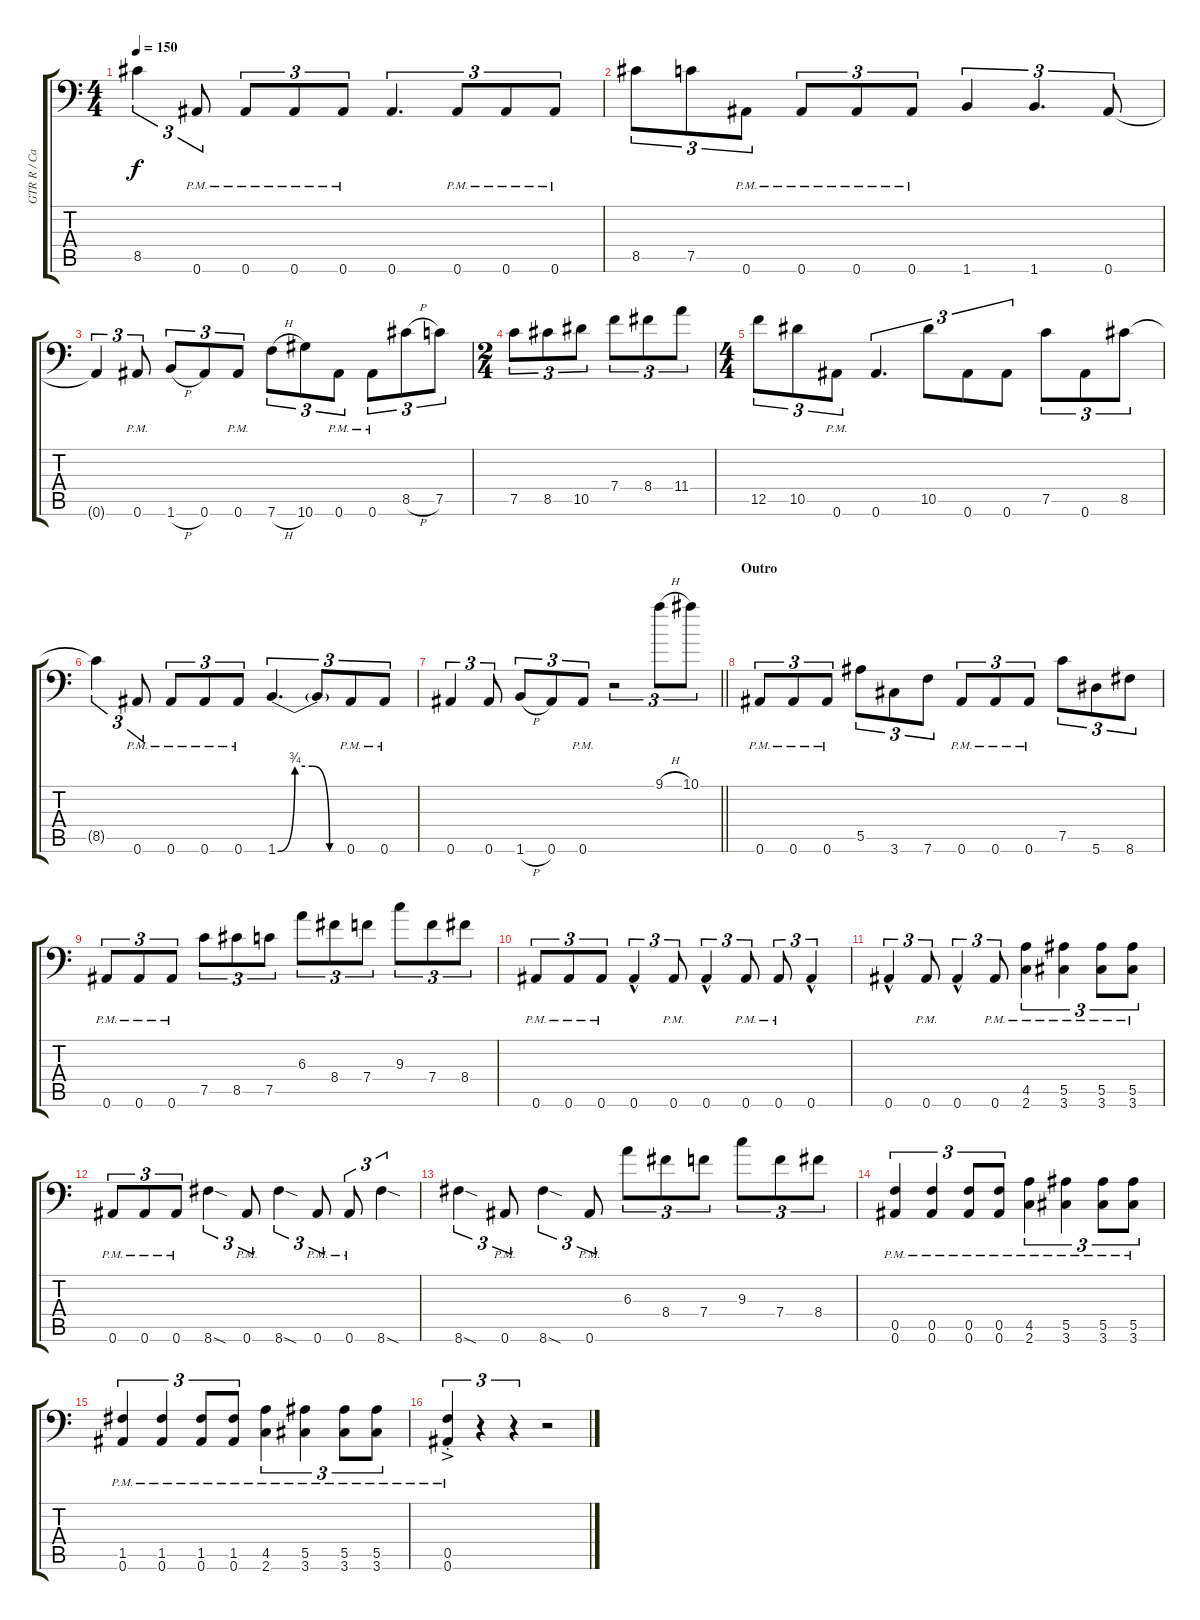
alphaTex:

\track ("GTR R / Carlos" "GTR R / Ca") {instrument overdrivenguitar}
\staff {score tabs}
\tuning (C4 G3 Eb3 Bb2 F2 Bb1) {hide}
\ts (4 4)
\tempo 150
\clef f4
\ks c
8.5{t}.4{tu (3 2) dy f} 0.6{pm}.8{tu (3 2)} 0.6{pm}.8{tu (3 2)} 0.6{pm}.8{tu (3 2)} 0.6{pm}.8{tu (3 2)} 0.6.4{d tu (3 2)} 0.6{pm}.8{tu (3 2)} 0.6{pm}.8{tu (3 2)} 0.6{pm}.8{tu (3 2)} |
8.5.8{tu (3 2)} 7.5.8{tu (3 2)} 0.6{pm}.8{tu (3 2)} 0.6{pm}.8{tu (3 2)} 0.6{pm}.8{tu (3 2)} 0.6{pm}.8{tu (3 2)} 1.6.4{tu (3 2)} 1.6.4{d tu (3 2)} 0.6.8{tu (3 2)} |
0.6{t}.4{tu (3 2)} 0.6{pm}.8{tu (3 2)} 1.6{h}.8{tu (3 2)} 0.6.8{tu (3 2)} 0.6{pm}.8{tu (3 2)} 7.6{h}.8{tu (3 2)} 10.6.8{tu (3 2)} 0.6{pm}.8{tu (3 2)} 0.6{pm}.8{tu (3 2)} 8.5{h}.8{tu (3 2)} 7.5.8{tu (3 2)} |
\ts (2 4)
7.5.8{tu (3 2)} 8.5.8{tu (3 2)} 10.5.8{tu (3 2)} 7.4.8{tu (3 2)} 8.4.8{tu (3 2)} 11.4.8{tu (3 2)} |
\ts (4 4)
12.5.8{tu (3 2)} 10.5.8{tu (3 2)} 0.6{pm}.8{tu (3 2)} 0.6.4{d tu (3 2)} 10.5.8{tu (3 2)} 0.6.8{tu (3 2)} 0.6.8{tu (3 2)} 7.5.8{tu (3 2)} 0.6.8{tu (3 2)} 8.5.8{tu (3 2)} |
8.5{t}.4{tu (3 2)} 0.6{pm}.8{tu (3 2)} 0.6{pm}.8{tu (3 2)} 0.6{pm}.8{tu (3 2)} 0.6{pm}.8{tu (3 2)} 1.6{be (custom 0 0 15 3 30 3 45 0 60 0)}.4{d tu (3 2)} 1.6{t}.8{tu (3 2)} 0.6{pm}.8{tu (3 2)} 0.6{pm}.8{tu (3 2)} |
\barLineRight lightlight
0.6.4{tu (3 2)} 0.6.8{tu (3 2)} 1.6{h}.8{tu (3 2)} 0.6.8{tu (3 2)} 0.6{pm}.8{tu (3 2)} r.2{tu (3 2)} 9.1{h}.8{tu (3 2)} 10.1.8{tu (3 2)} |
\section ("" "Outro")
0.6{pm}.8{tu (3 2)} 0.6{pm}.8{tu (3 2)} 0.6{pm}.8{tu (3 2)} 5.5.8{tu (3 2)} 3.6.8{tu (3 2)} 7.6.8{tu (3 2)} 0.6{pm}.8{tu (3 2)} 0.6{pm}.8{tu (3 2)} 0.6{pm}.8{tu (3 2)} 7.5.8{tu (3 2)} 5.6.8{tu (3 2)} 8.6.8{tu (3 2)} |
0.6{pm}.8{tu (3 2)} 0.6{pm}.8{tu (3 2)} 0.6{pm}.8{tu (3 2)} 7.5.8{tu (3 2)} 8.5.8{tu (3 2)} 7.5.8{tu (3 2)} 6.3.8{tu (3 2)} 8.4.8{tu (3 2)} 7.4.8{tu (3 2)} 9.3.8{tu (3 2)} 7.4.8{tu (3 2)} 8.4.8{tu (3 2)} |
0.6{pm}.8{tu (3 2)} 0.6{pm}.8{tu (3 2)} 0.6{pm}.8{tu (3 2)} 0.6{hac}.4{tu (3 2)} 0.6{pm}.8{tu (3 2)} 0.6{hac}.4{tu (3 2)} 0.6{pm}.8{tu (3 2)} 0.6{pm}.8{tu (3 2)} 0.6{hac}.4{tu (3 2)} |
0.6{hac}.4{tu (3 2)} 0.6{pm}.8{tu (3 2)} 0.6{hac}.4{tu (3 2)} 0.6{pm}.8{tu (3 2)} (4.5{pm} 2.6{pm}).4{tu (3 2)} (5.5{pm} 3.6{pm}).4{tu (3 2)} (5.5{pm} 3.6{pm}).8{tu (3 2)} (5.5{pm} 3.6{pm}).8{tu (3 2)} |
0.6{pm}.8{tu (3 2)} 0.6{pm}.8{tu (3 2)} 0.6{pm}.8{tu (3 2)} 8.6{sod}.4{tu (3 2)} 0.6{pm}.8{tu (3 2)} 8.6{sod}.4{tu (3 2)} 0.6{pm}.8{tu (3 2)} 0.6{pm}.8{tu (3 2)} 8.6{sod}.4{tu (3 2)} |
8.6{sod}.4{tu (3 2)} 0.6{pm}.8{tu (3 2)} 8.6{sod}.4{tu (3 2)} 0.6{pm}.8{tu (3 2)} 6.3.8{tu (3 2)} 8.4.8{tu (3 2)} 7.4.8{tu (3 2)} 9.3.8{tu (3 2)} 7.4.8{tu (3 2)} 8.4.8{tu (3 2)} |
(0.5{pm} 0.6{pm}).4{tu (3 2)} (0.5{pm} 0.6{pm}).4{tu (3 2)} (0.5{pm} 0.6{pm}).8{tu (3 2)} (0.5{pm} 0.6{pm}).8{tu (3 2)} (4.5{pm} 2.6{pm}).4{tu (3 2)} (5.5{pm} 3.6{pm}).4{tu (3 2)} (5.5{pm} 3.6{pm}).8{tu (3 2)} (5.5{pm} 3.6{pm}).8{tu (3 2)} |
(1.5{pm} 0.6{pm}).4{tu (3 2)} (1.5{pm} 0.6{pm}).4{tu (3 2)} (1.5{pm} 0.6{pm}).8{tu (3 2)} (1.5{pm} 0.6{pm}).8{tu (3 2)} (4.5{pm} 2.6{pm}).4{tu (3 2)} (5.5{pm} 3.6{pm}).4{tu (3 2)} (5.5{pm} 3.6{pm}).8{tu (3 2)} (5.5{pm} 3.6{pm}).8{tu (3 2)} |
(0.5{ac pm st} 0.6{ac pm st}).4{tu (3 2)} r.4{tu (3 2)} r.4{tu (3 2)} r.2
